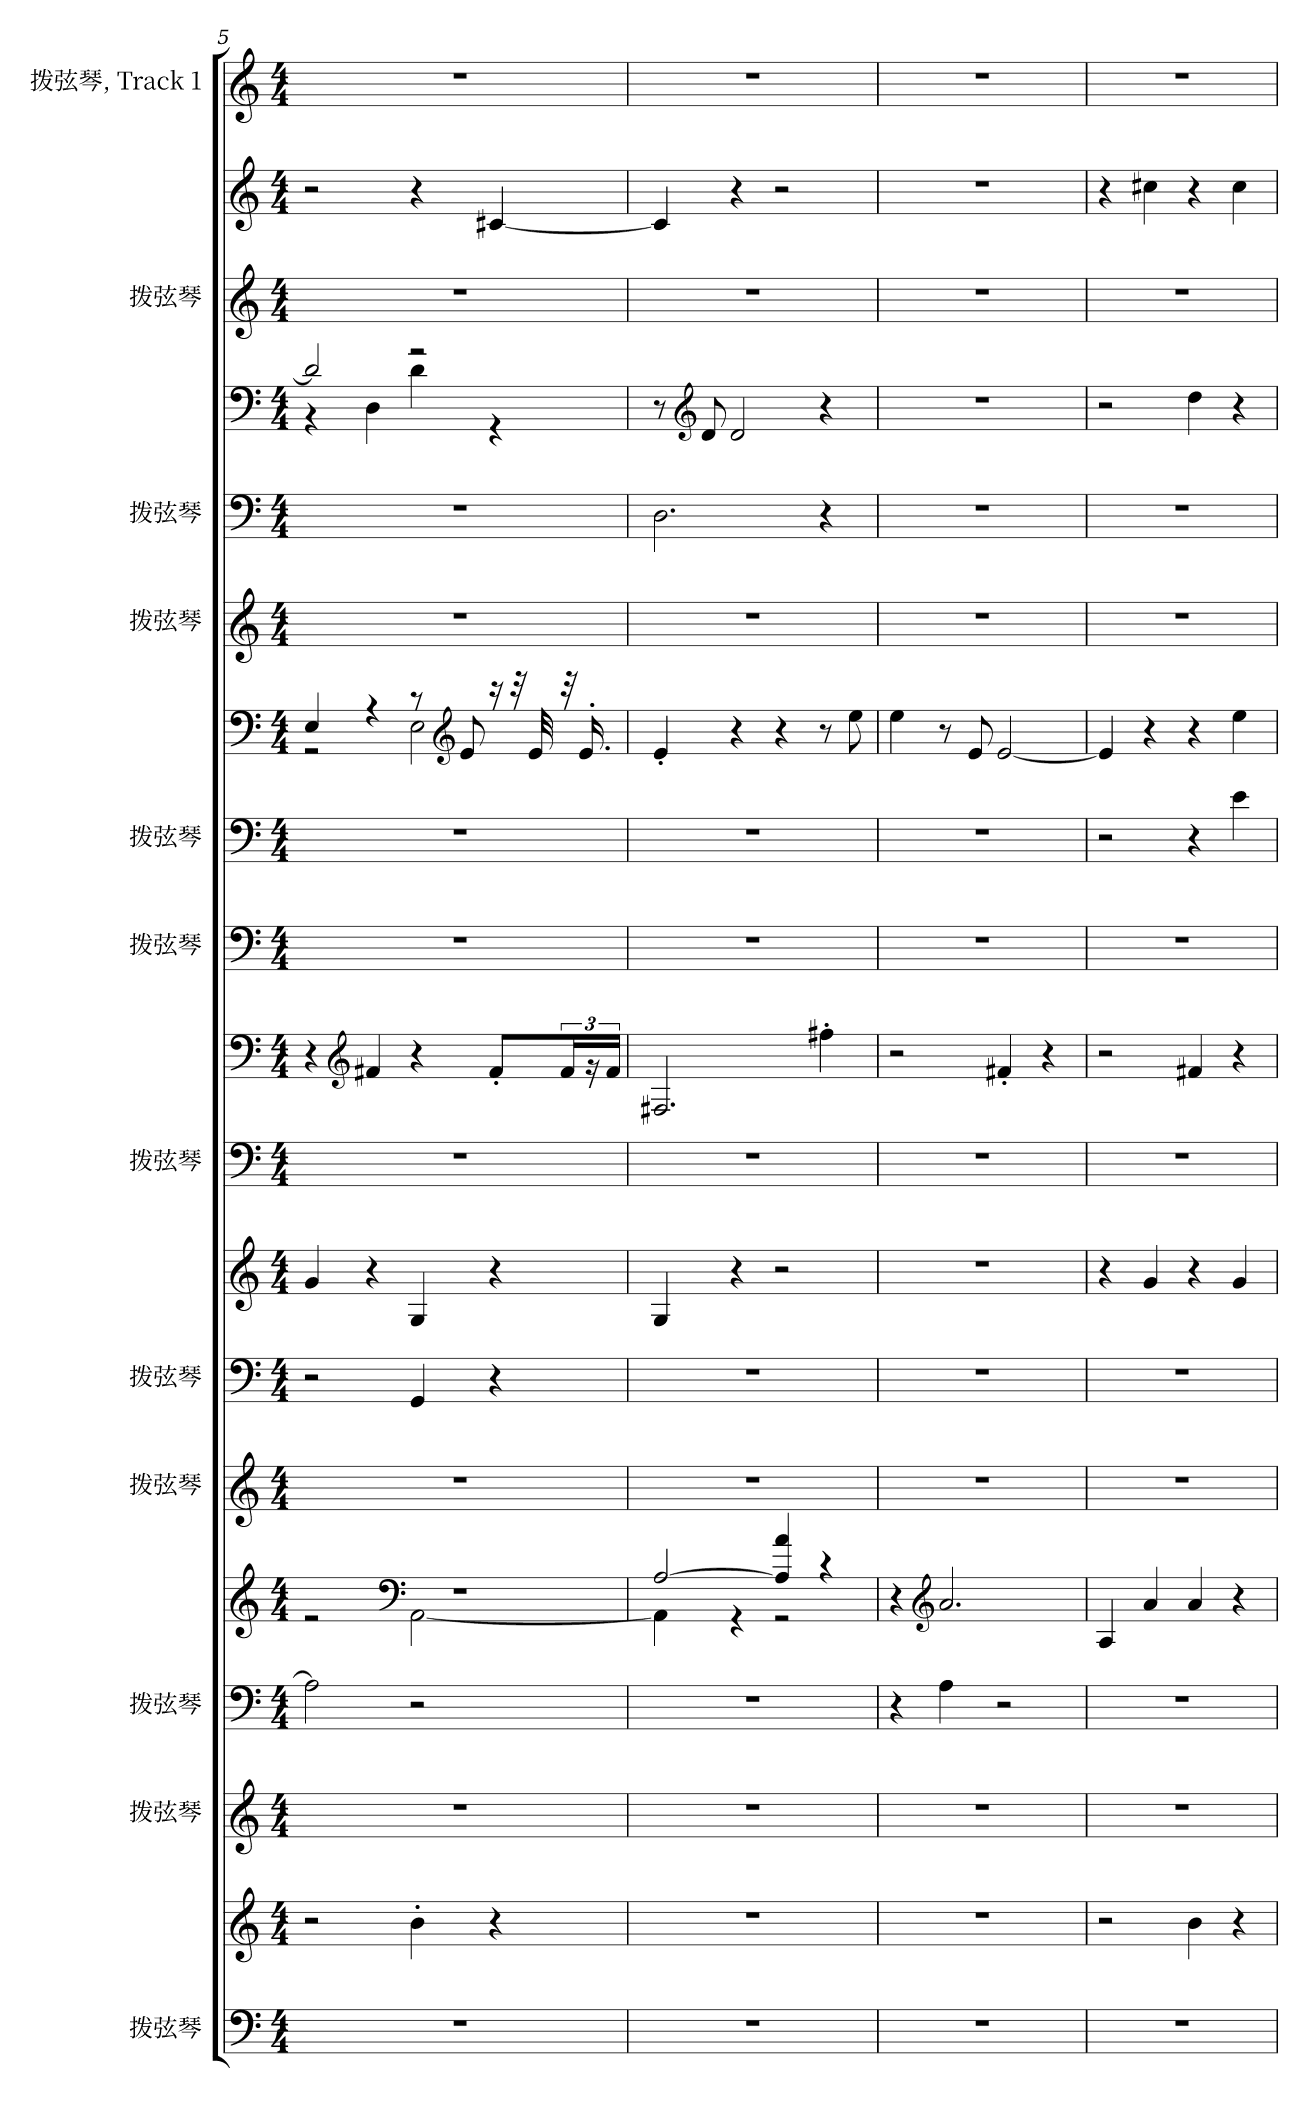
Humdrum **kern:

**kern	**kern	**kern	**kern	**kern	**kern	**kern	**kern	**kern	**kern	**kern	**kern	**kern	**kern	**kern	**kern	**kern	**kern	**kern
*part12	*part12	*part11	*part10	*part10	*part9	*part8	*part8	*part7	*part7	*part6	*part5	*part5	*part4	*part3	*part3	*part2	*part2	*part1
*staff19	*staff18	*staff17	*staff16	*staff15	*staff14	*staff13	*staff12	*staff11	*staff10	*staff9	*staff8	*staff7	*staff6	*staff5	*staff4	*staff3	*staff2	*staff1
*I"拨弦琴	*	*I"拨弦琴	*I"拨弦琴	*	*I"拨弦琴	*I"拨弦琴	*	*I"拨弦琴	*	*I"拨弦琴	*I"拨弦琴	*	*I"拨弦琴	*I"拨弦琴	*	*I"拨弦琴	*	*I"拨弦琴, Track 1
!!LO:PB:g=z
*clefF4	*clefG2	*clefG2	*clefF4	*clefG2	*clefG2	*clefF4	*clefG2	*clefF4	*clefF4	*clefF4	*clefF4	*clefF4	*clefG2	*clefF4	*clefF4	*clefG2	*clefG2	*clefG2
*k[]	*k[]	*k[]	*k[]	*k[]	*k[]	*k[]	*k[]	*k[]	*k[]	*k[]	*k[]	*k[]	*k[]	*k[]	*k[]	*k[]	*k[]	*k[]
*M4/4	*M4/4	*M4/4	*M4/4	*M4/4	*M4/4	*M4/4	*M4/4	*M4/4	*M4/4	*M4/4	*M4/4	*M4/4	*M4/4	*M4/4	*M4/4	*M4/4	*M4/4	*M4/4
=5	=5	=5	=5	=5	=5	=5	=5	=5	=5	=5	=5	=5	=5	=5	=5	=5	=5	=5
*	*	*	*	*^	*	*	*	*	*	*	*	*^	*	*	*^	*	*	*
1r	2r	1r	2A\]	1r	2r	1r	2r	4g/	1r	4r	1r	1r	4E/	2r	1r	1r	2d/]	4r	1r	2r	1r
*	*	*	*	*	*	*	*	*	*	*clefG2	*	*	*	*	*	*	*	*	*	*	*
.	.	.	.	.	.	.	.	4r	.	4f#X/	.	.	4r	.	.	.	.	4D\	.	.	.
*	*	*	*	*clefF4	*	*	*	*	*	*	*	*	*	*	*	*	*	*	*	*	*
.	4b'\	.	2r	.	[2AA\	.	4GG/	4G/	.	4r	.	.	8r	2E\	.	.	2r	4d\	.	4r	.
*	*	*	*	*	*	*	*	*	*	*	*	*	*clefG2	*	*	*	*	*	*	*	*
.	.	.	.	.	.	.	.	.	.	.	.	.	8e/	.	.	.	.	.	.	.	.
.	4r	.	.	.	.	.	4r	4r	.	8f#'/L	.	.	16r	.	.	.	.	4r	.	[4c#X/	.
.	.	.	.	.	.	.	.	.	.	.	.	.	32r	.	.	.	.	.	.	.	.
.	.	.	.	.	.	.	.	.	.	.	.	.	32e/	.	.	.	.	.	.	.	.
.	.	.	.	.	.	.	.	.	.	24f#/Jk	.	.	32r	.	.	.	.	.	.	.	.
.	.	.	.	.	.	.	.	.	.	.	.	.	16.e'/	.	.	.	.	.	.	.	.
.	.	.	.	.	.	.	.	.	.	24r	.	.	.	.	.	.	.	.	.	.	.
.	.	.	.	.	.	.	.	.	.	24f#/	.	.	.	.	.	.	.	.	.	.	.
*	*	*	*	*	*	*	*	*	*	*	*	*	*v	*v	*	*	*v	*v	*	*	*
=6	=6	=6	=6	=6	=6	=6	=6	=6	=6	=6	=6	=6	=6	=6	=6	=6	=6	=6	=6
1r	1r	1r	1r	[2A/	4AA\]	1r	1r	4G/	1r	2.F#X/	1r	1r	4e'/	1r	2.D\	8r	1r	4c#/]	1r
*	*	*	*	*	*	*	*	*	*	*	*	*	*	*	*	*clefG2	*	*	*
.	.	.	.	.	.	.	.	.	.	.	.	.	.	.	.	8d/	.	.	.
.	.	.	.	.	4r	.	.	4r	.	.	.	.	4r	.	.	2d/	.	4r	.
.	.	.	.	4A/] 4a/	2r	.	.	2r	.	.	.	.	4r	.	.	.	.	2r	.
.	.	.	.	4r	.	.	.	.	.	4ff#X'\	.	.	8r	.	4r	4r	.	.	.
.	.	.	.	.	.	.	.	.	.	.	.	.	8ee\	.	.	.	.	.	.
*	*	*	*	*v	*v	*	*	*	*	*	*	*	*	*	*	*	*	*	*
=7	=7	=7	=7	=7	=7	=7	=7	=7	=7	=7	=7	=7	=7	=7	=7	=7	=7	=7
1r	1r	1r	4r	4r	1r	1r	1r	1r	2r	1r	1r	4ee\	1r	1r	1r	1r	1r	1r
*	*	*	*	*clefG2	*	*	*	*	*	*	*	*	*	*	*	*	*	*
.	.	.	4A\	2.a/	.	.	.	.	.	.	.	8r	.	.	.	.	.	.
.	.	.	.	.	.	.	.	.	.	.	.	8e/	.	.	.	.	.	.
.	.	.	2r	.	.	.	.	.	4f#X'/	.	.	[2e/	.	.	.	.	.	.
.	.	.	.	.	.	.	.	.	4r	.	.	.	.	.	.	.	.	.
=8	=8	=8	=8	=8	=8	=8	=8	=8	=8	=8	=8	=8	=8	=8	=8	=8	=8	=8
1r	2r	1r	1r	4A/	1r	1r	4r	1r	2r	1r	2r	4e/]	1r	1r	2r	1r	4r	1r
.	.	.	.	4a/	.	.	4g/	.	.	.	.	4r	.	.	.	.	4cc#X\	.
.	4b\	.	.	4a/	.	.	4r	.	4f#X/	.	4r	4r	.	.	4dd\	.	4r	.
.	4r	.	.	4r	.	.	4g/	.	4r	.	4e\	4ee\	.	.	4r	.	4cc#\	.
=	=	=	=	=	=	=	=	=	=	=	=	=	=	=	=	=	=	=
*-	*-	*-	*-	*-	*-	*-	*-	*-	*-	*-	*-	*-	*-	*-	*-	*-	*-	*-
